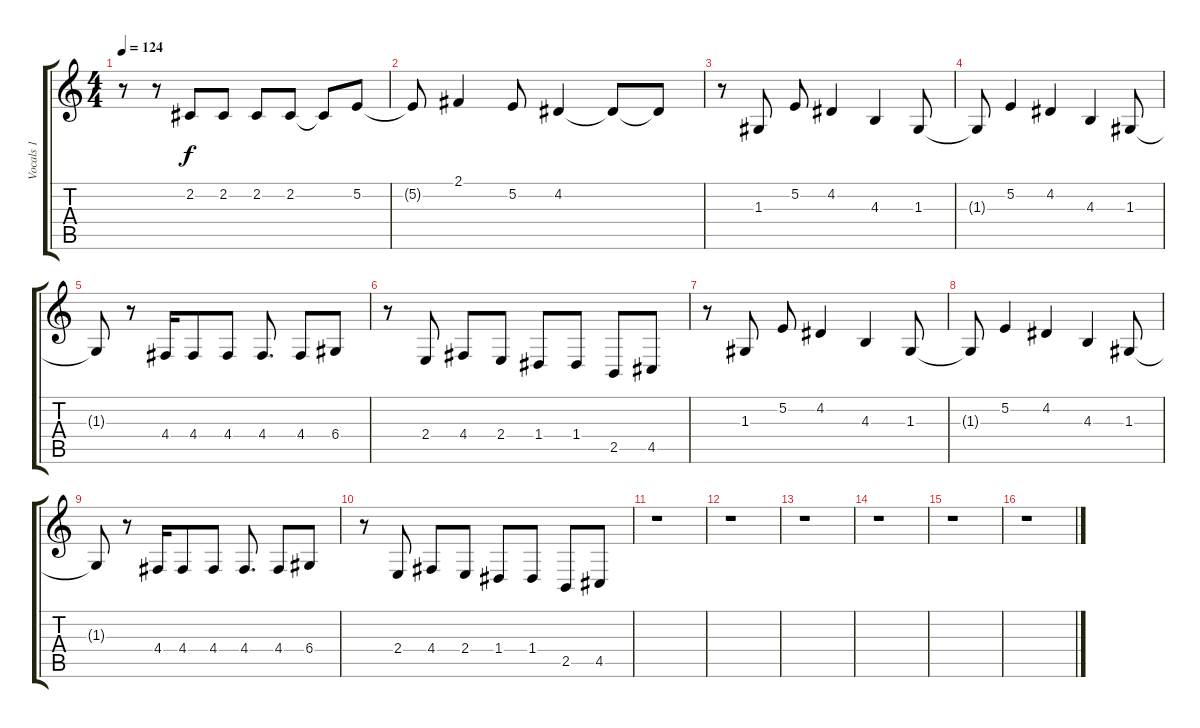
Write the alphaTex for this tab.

\track ("Vocals 1" "Vocals 1") {instrument flute}
\staff {score tabs}
\tuning (E4 B3 G3 D3 A2 E2) {hide}
\ts (4 4)
\tempo 124
\clef g2
\ks c
r.8{dy f} r.8 2.2.8 2.2.8 2.2.8 2.2.8 2.2{t}.8 5.2.8 |
5.2{t}.8 2.1.4 5.2.8 4.2.4 4.2{t}.8 4.2{t}.8 |
r.8 1.3.8 5.2.8 4.2.4 4.3.4 1.3.8 |
1.3{t}.8 5.2.4 4.2.4 4.3.4 1.3.8 |
1.3{t}.8 r.8 4.4.16 4.4.8 4.4.8 4.4.8{d} 4.4.8 6.4.8 |
r.8 2.4.8 4.4.8 2.4.8 1.4.8 1.4.8 2.5.8 4.5.8 |
r.8 1.3.8 5.2.8 4.2.4 4.3.4 1.3.8 |
1.3{t}.8 5.2.4 4.2.4 4.3.4 1.3.8 |
1.3{t}.8 r.8 4.4.16 4.4.8 4.4.8 4.4.8{d} 4.4.8 6.4.8 |
r.8 2.4.8 4.4.8 2.4.8 1.4.8 1.4.8 2.5.8 4.5.8 |
r.1 |
r.1 |
r.1 |
r.1 |
r.1 |
r.1
